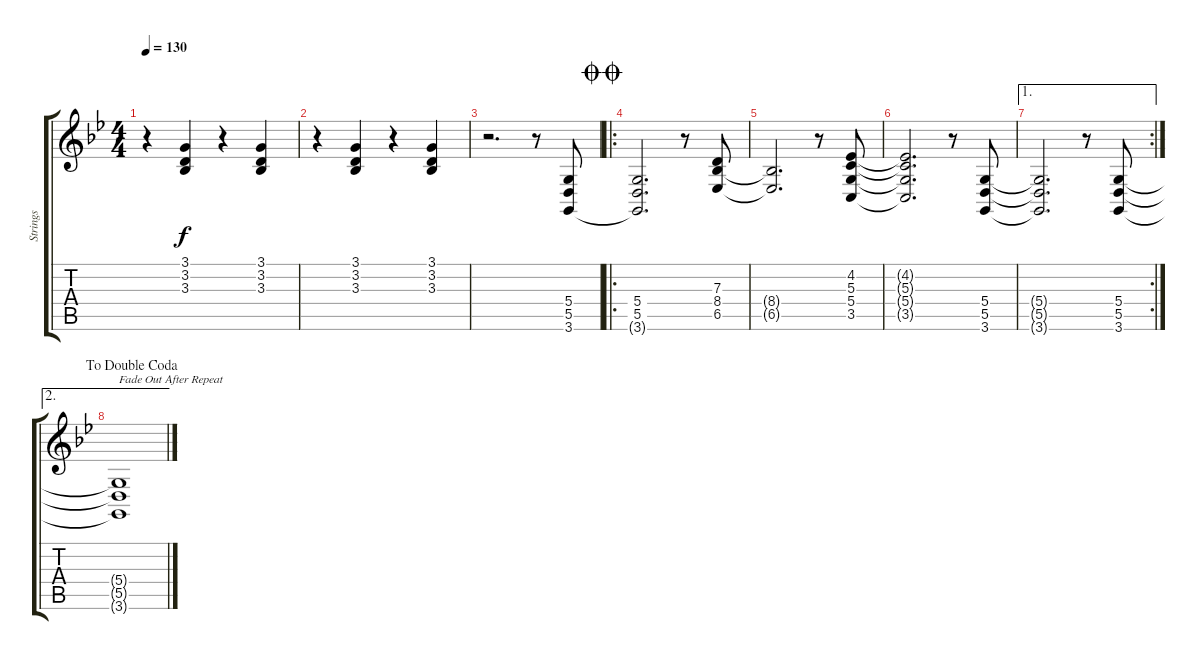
\track ("Strings" "Strings") {instrument stringensemble1}
\staff {score tabs}
\tuning (E4 B3 G3 D3 A2 E2) {hide}
\ts (4 4)
\tempo 130
\clef g2
\ks bb
r.4{dy f} (3.1 3.2 3.3).4 r.4 (3.1 3.2 3.3).4 |
r.4 (3.1 3.2 3.3).4 r.4 (3.1 3.2 3.3).4 |
r.2{d} r.8 (5.4 5.5 3.6).8 |
\ro
\jump doublecoda
(5.4 5.5 3.6{t}).2{d} r.8 (7.3 8.4 6.5).8 |
(8.4{t} 6.5{t}).2{d} r.8 (4.2 5.3 5.4 3.5).8 |
(4.2{t} 5.3{t} 5.4{t} 3.5{t}).2{d} r.8 (5.4 5.5 3.6).8 |
\ae 1
\rc 2
(5.4{t} 5.5{t} 3.6{t}).2{d} r.8 (5.4 5.5 3.6).8 |
\ae 2
\jump dadoublecoda
(5.4{t} 5.5{t} 3.6{t}).1{txt "Fade Out After Repeat"}
